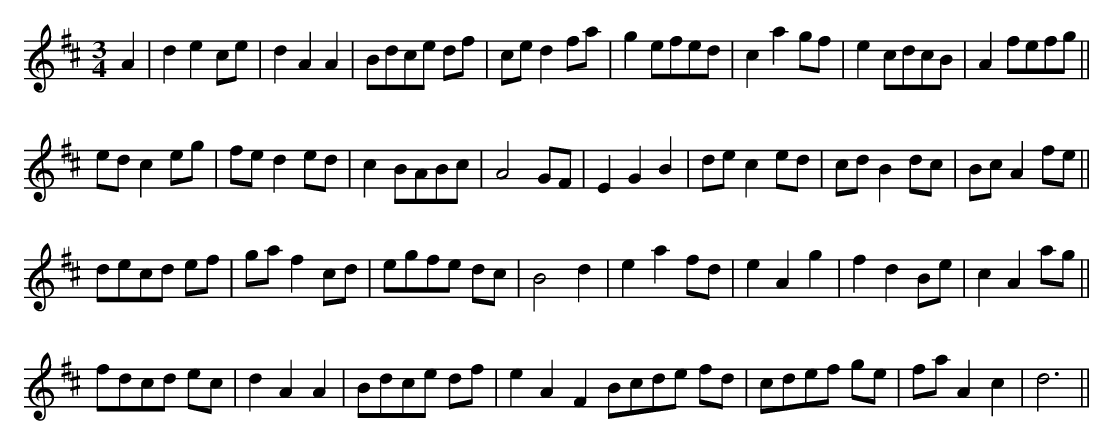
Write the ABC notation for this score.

X:1
M:3/4
K:D
A2|d2e2ce|d2A2A2|Bdce df|ced2 fa|g2efed|c2a2gf|e2cdcB|A2 fefg||
edc2eg|fed2ed|c2BABc|A4GF|E2G2B2|dec2ed|cdB2dc|BcA2fe||
decd ef|gaf2cd|egfe dc|B4d2|e2a2fd|e2A2g2|f2d2Be|c2A2ag||
fdcd ec|d2A2A2|Bdce df|e2A2F2Bcde fd|cdef ge|faA2c2|d6||
